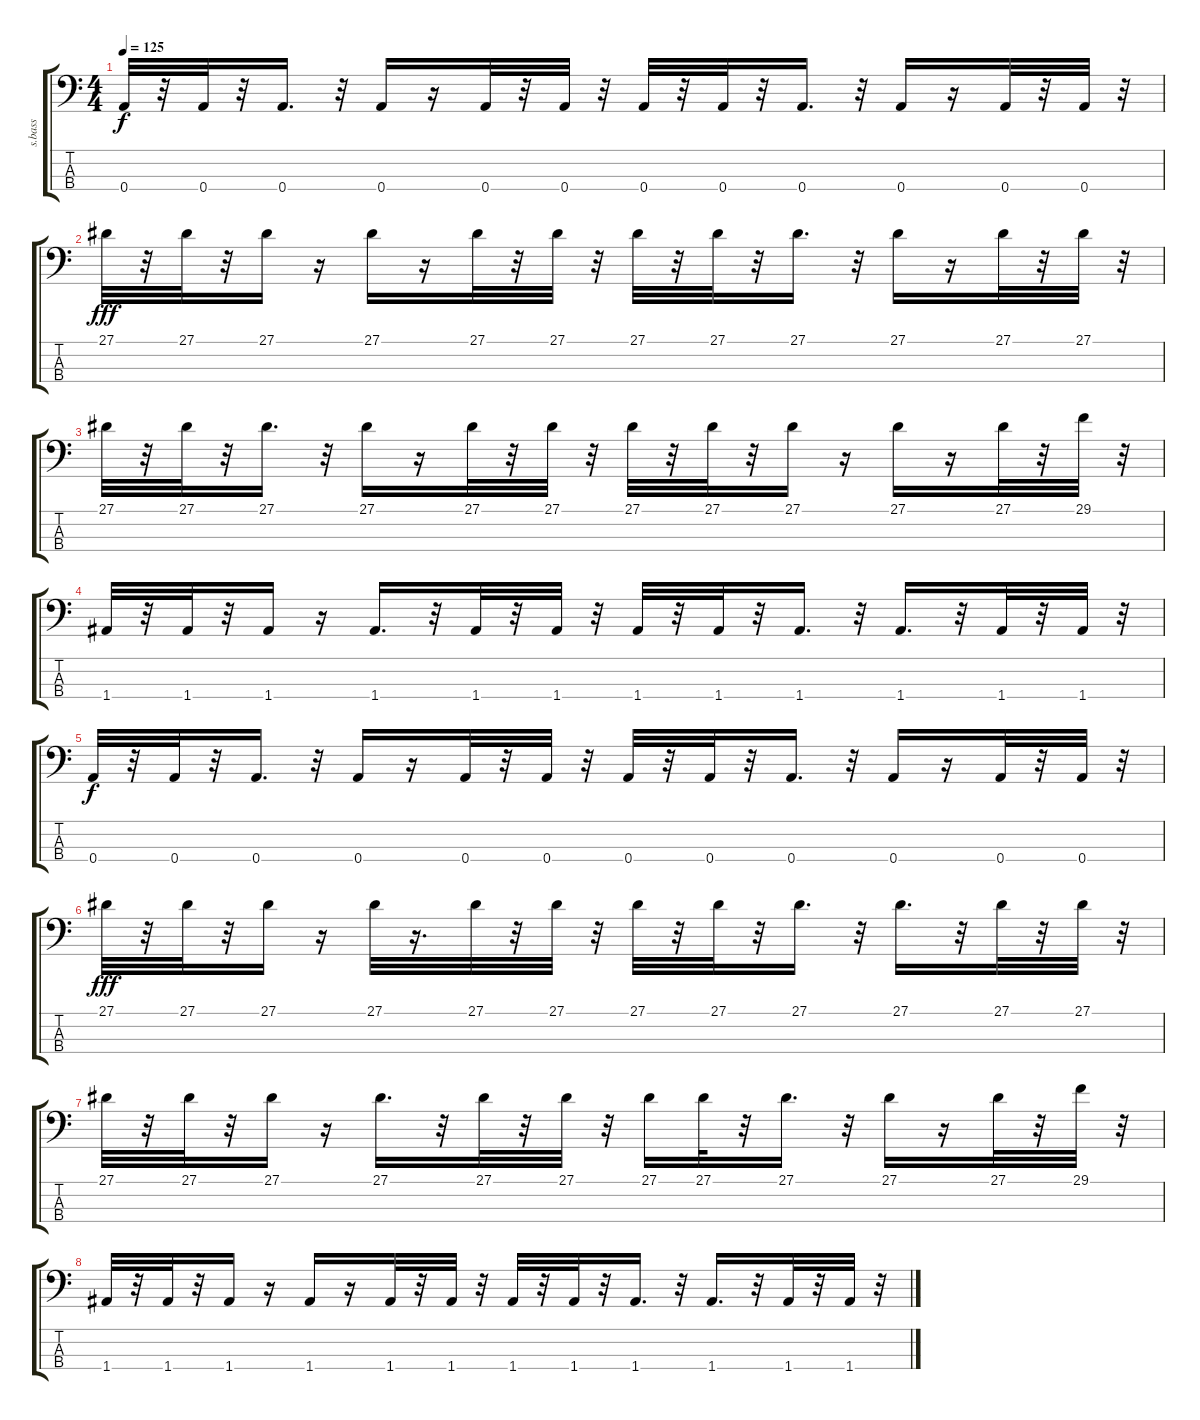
\track ("s.bass  " "s.bass  ") {instrument electricbassfinger}
\staff {score tabs}
\tuning (C-1 G2 D2 A1) {hide}
\ts (4 4)
\tempo 125
\clef f4
\ks c
0.4.32{dy f} r.32 0.4.32 r.32 0.4.16{d} r.32 0.4.16 r.16 0.4.32 r.32 0.4.32 r.32 0.4.32 r.32 0.4.32 r.32 0.4.16{d} r.32 0.4.16 r.16 0.4.32 r.32 0.4.32 r.32 |
27.1.32{dy fff} r.32 27.1.32 r.32 27.1.16 r.16 27.1.16 r.16 27.1.32 r.32 27.1.32 r.32 27.1.32 r.32 27.1.32 r.32 27.1.16{d} r.32 27.1.16 r.16 27.1.32 r.32 27.1.32 r.32 |
27.1.32 r.32 27.1.32 r.32 27.1.16{d} r.32 27.1.16 r.16 27.1.32 r.32 27.1.32 r.32 27.1.32 r.32 27.1.32 r.32 27.1.16 r.16 27.1.16 r.16 27.1.32 r.32 29.1.32 r.32 |
1.4.32 r.32 1.4.32 r.32 1.4.16 r.16 1.4.16{d} r.32 1.4.32 r.32 1.4.32 r.32 1.4.32 r.32 1.4.32 r.32 1.4.16{d} r.32 1.4.16{d} r.32 1.4.32 r.32 1.4.32 r.32 |
0.4.32{dy f} r.32 0.4.32 r.32 0.4.16{d} r.32 0.4.16 r.16 0.4.32 r.32 0.4.32 r.32 0.4.32 r.32 0.4.32 r.32 0.4.16{d} r.32 0.4.16 r.16 0.4.32 r.32 0.4.32 r.32 |
27.1.32{dy fff} r.32 27.1.32 r.32 27.1.16 r.16 27.1.32 r.16{d} 27.1.32 r.32 27.1.32 r.32 27.1.32 r.32 27.1.32 r.32 27.1.16{d} r.32 27.1.16{d} r.32 27.1.32 r.32 27.1.32 r.32 |
27.1.32 r.32 27.1.32 r.32 27.1.16 r.16 27.1.16{d} r.32 27.1.32 r.32 27.1.32 r.32 27.1.16 27.1.32 r.32 27.1.16{d} r.32 27.1.16 r.16 27.1.32 r.32 29.1.32 r.32 |
1.4.32 r.32 1.4.32 r.32 1.4.16 r.16 1.4.16 r.16 1.4.32 r.32 1.4.32 r.32 1.4.32 r.32 1.4.32 r.32 1.4.16{d} r.32 1.4.16{d} r.32 1.4.32 r.32 1.4.32 r.32
